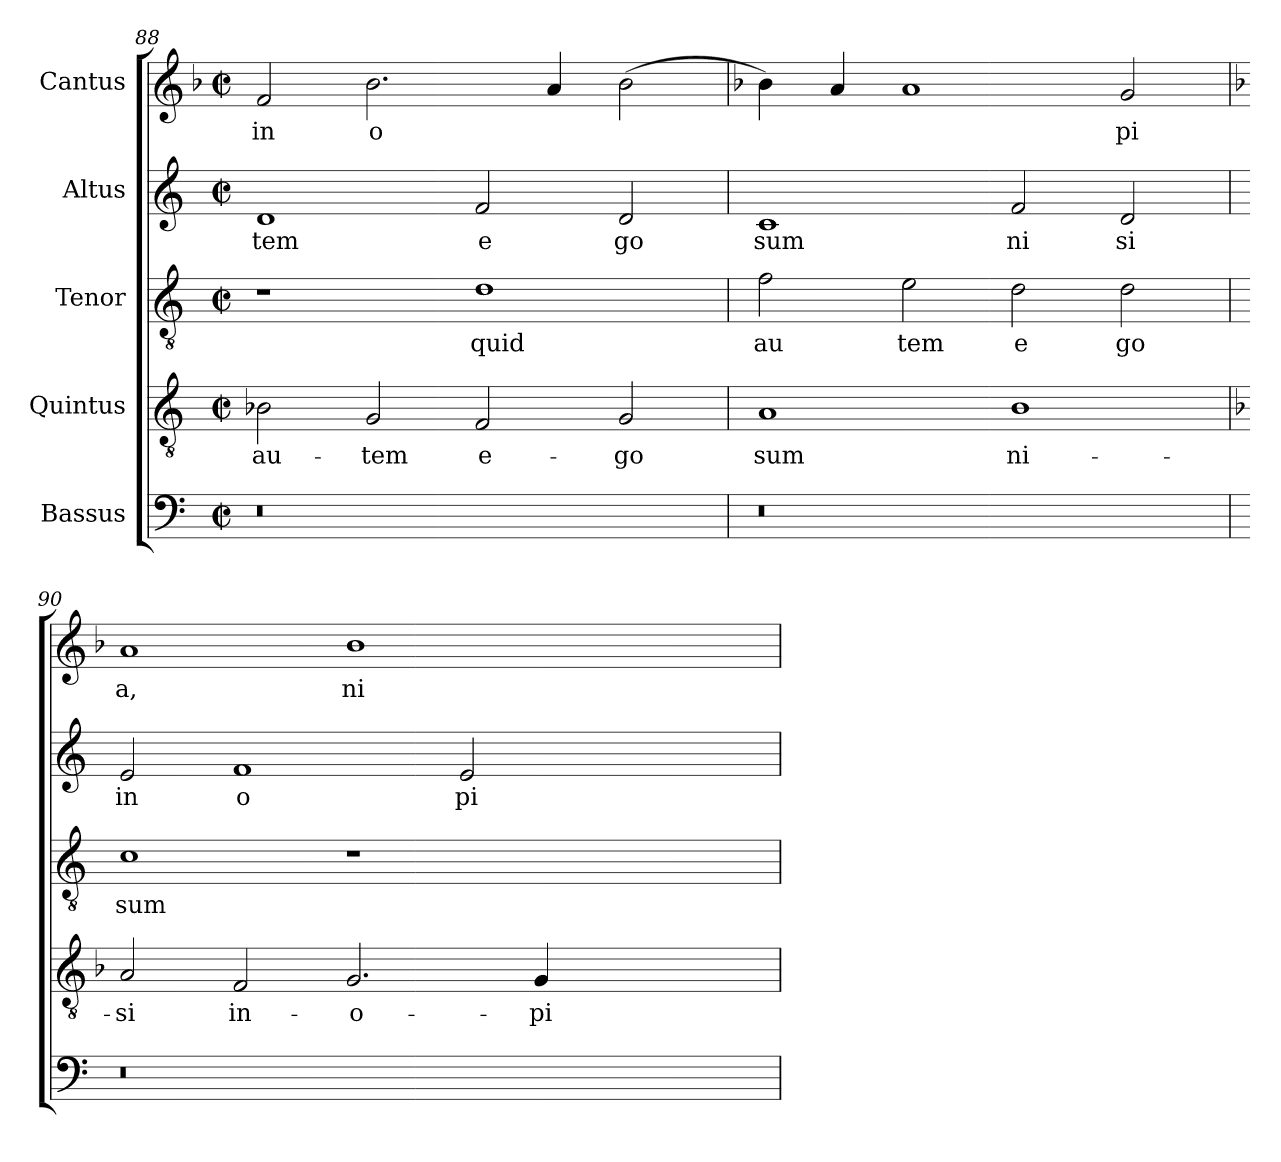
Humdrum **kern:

**kern	**kern	**text	**kern	**text	**kern	**text	**kern	**text
*part5	*part4	*part4	*part3	*part3	*part2	*part2	*part1	*part1
*staff5	*staff4	*staff4	*staff3	*staff3	*staff2	*staff2	*staff1	*staff1
*I"Bassus	*I"Quintus	*	*I"Tenor	*	*I"Altus	*	*I"Cantus	*
*clefF4	*clefGv2	*	*clefGv2	*	*clefG2	*	*clefG2	*
*	*	*	*	*	*	*	*k[b-]	*
*	*	*	*	*	*	*	*F:	*
*M2/2	*M2/2	*	*M2/2	*	*M2/2	*	*M2/2	*
*met(c|)	*met(c|)	*	*met(c|)	*	*met(c|)	*	*met(c|)	*
=88	=88	=88	=88	=88	=88	=88	=88	=88
!	!	!LO:LY:b:cj	!	!	!	!LO:LY:b:cj	!	!LO:LY:b:cj
0r	2B-\	au-	1r	.	1d	tem	2f/	in
!	!	!LO:LY:b:cj	!	!	!	!	!	!LO:LY:b:cj
.	2G/	-tem	.	.	.	.	2.b-\	o
!	!	!LO:LY:b:cj	!	!LO:LY:b:cj	!	!LO:LY:b:cj	!	!
.	2F/	e-	1d	quid	2f/	e	.	.
.	.	.	.	.	.	.	4a/	.
!	!	!LO:LY:b:cj	!	!	!	!LO:LY:b:cj	!	!
.	2G/	-go	.	.	2d/	go	(>2b-\	.
=89	=89	=89	=89	=89	=89	=89	=89	=89
*	*	*	*	*	*	*	*k[b-]	*
*	*	*	*	*	*	*	*F:	*
!	!	!LO:LY:b:cj	!	!LO:LY:b:cj	!	!LO:LY:b:cj	!	!
0r	1A	sum	2f\	au	1c	sum	4b-\)	.
.	.	.	.	.	.	.	4a/	.
!	!	!	!	!LO:LY:b:cj	!	!	!	!
.	.	.	2e\	tem	.	.	1a	.
!	!	!LO:LY:b:cj	!	!LO:LY:b:cj	!	!LO:LY:b:cj	!	!
.	1B	ni-	2d\	e	2f/	ni	.	.
!	!	!	!	!LO:LY:b:cj	!	!LO:LY:b:cj	!	!LO:LY:b:cj
.	.	.	2d\	go	2d/	si	2g/	pi
=90	=90	=90	=90	=90	=90	=90	=90	=90
*	*k[b-]	*	*	*	*	*	*	*
*	*F:	*	*	*	*	*	*	*
!	!	!LO:LY:b:cj	!	!LO:LY:b:cj	!	!LO:LY:b:cj	!	!LO:LY:b:cj
0r	2A/	-si	1c	sum	2e/	in	1a	a,
!	!	!LO:LY:b:cj	!	!	!	!LO:LY:b:cj	!	!
.	2F/	in-	.	.	1f	o	.	.
!	!	!LO:LY:b:cj	!LO:N:vis=1	!	!	!	!	!LO:LY:b:cj
.	2.G/	-o-	0r	.	.	.	1b-	ni
!	!	!	!	!	!	!LO:LY:b:cj	!	!
.	.	.	.	.	2e/	pi	.	.
!	!	!LO:LY:b:cj	!	!	!	!	!	!
.	4G/	-pi-	.	.	.	.	.	.
1ryy	1ryy	.	.	.	1ryy	.	1ryy	.
=	=	=	=	=	=	=	=	=
*-	*-	*-	*-	*-	*-	*-	*-	*-
